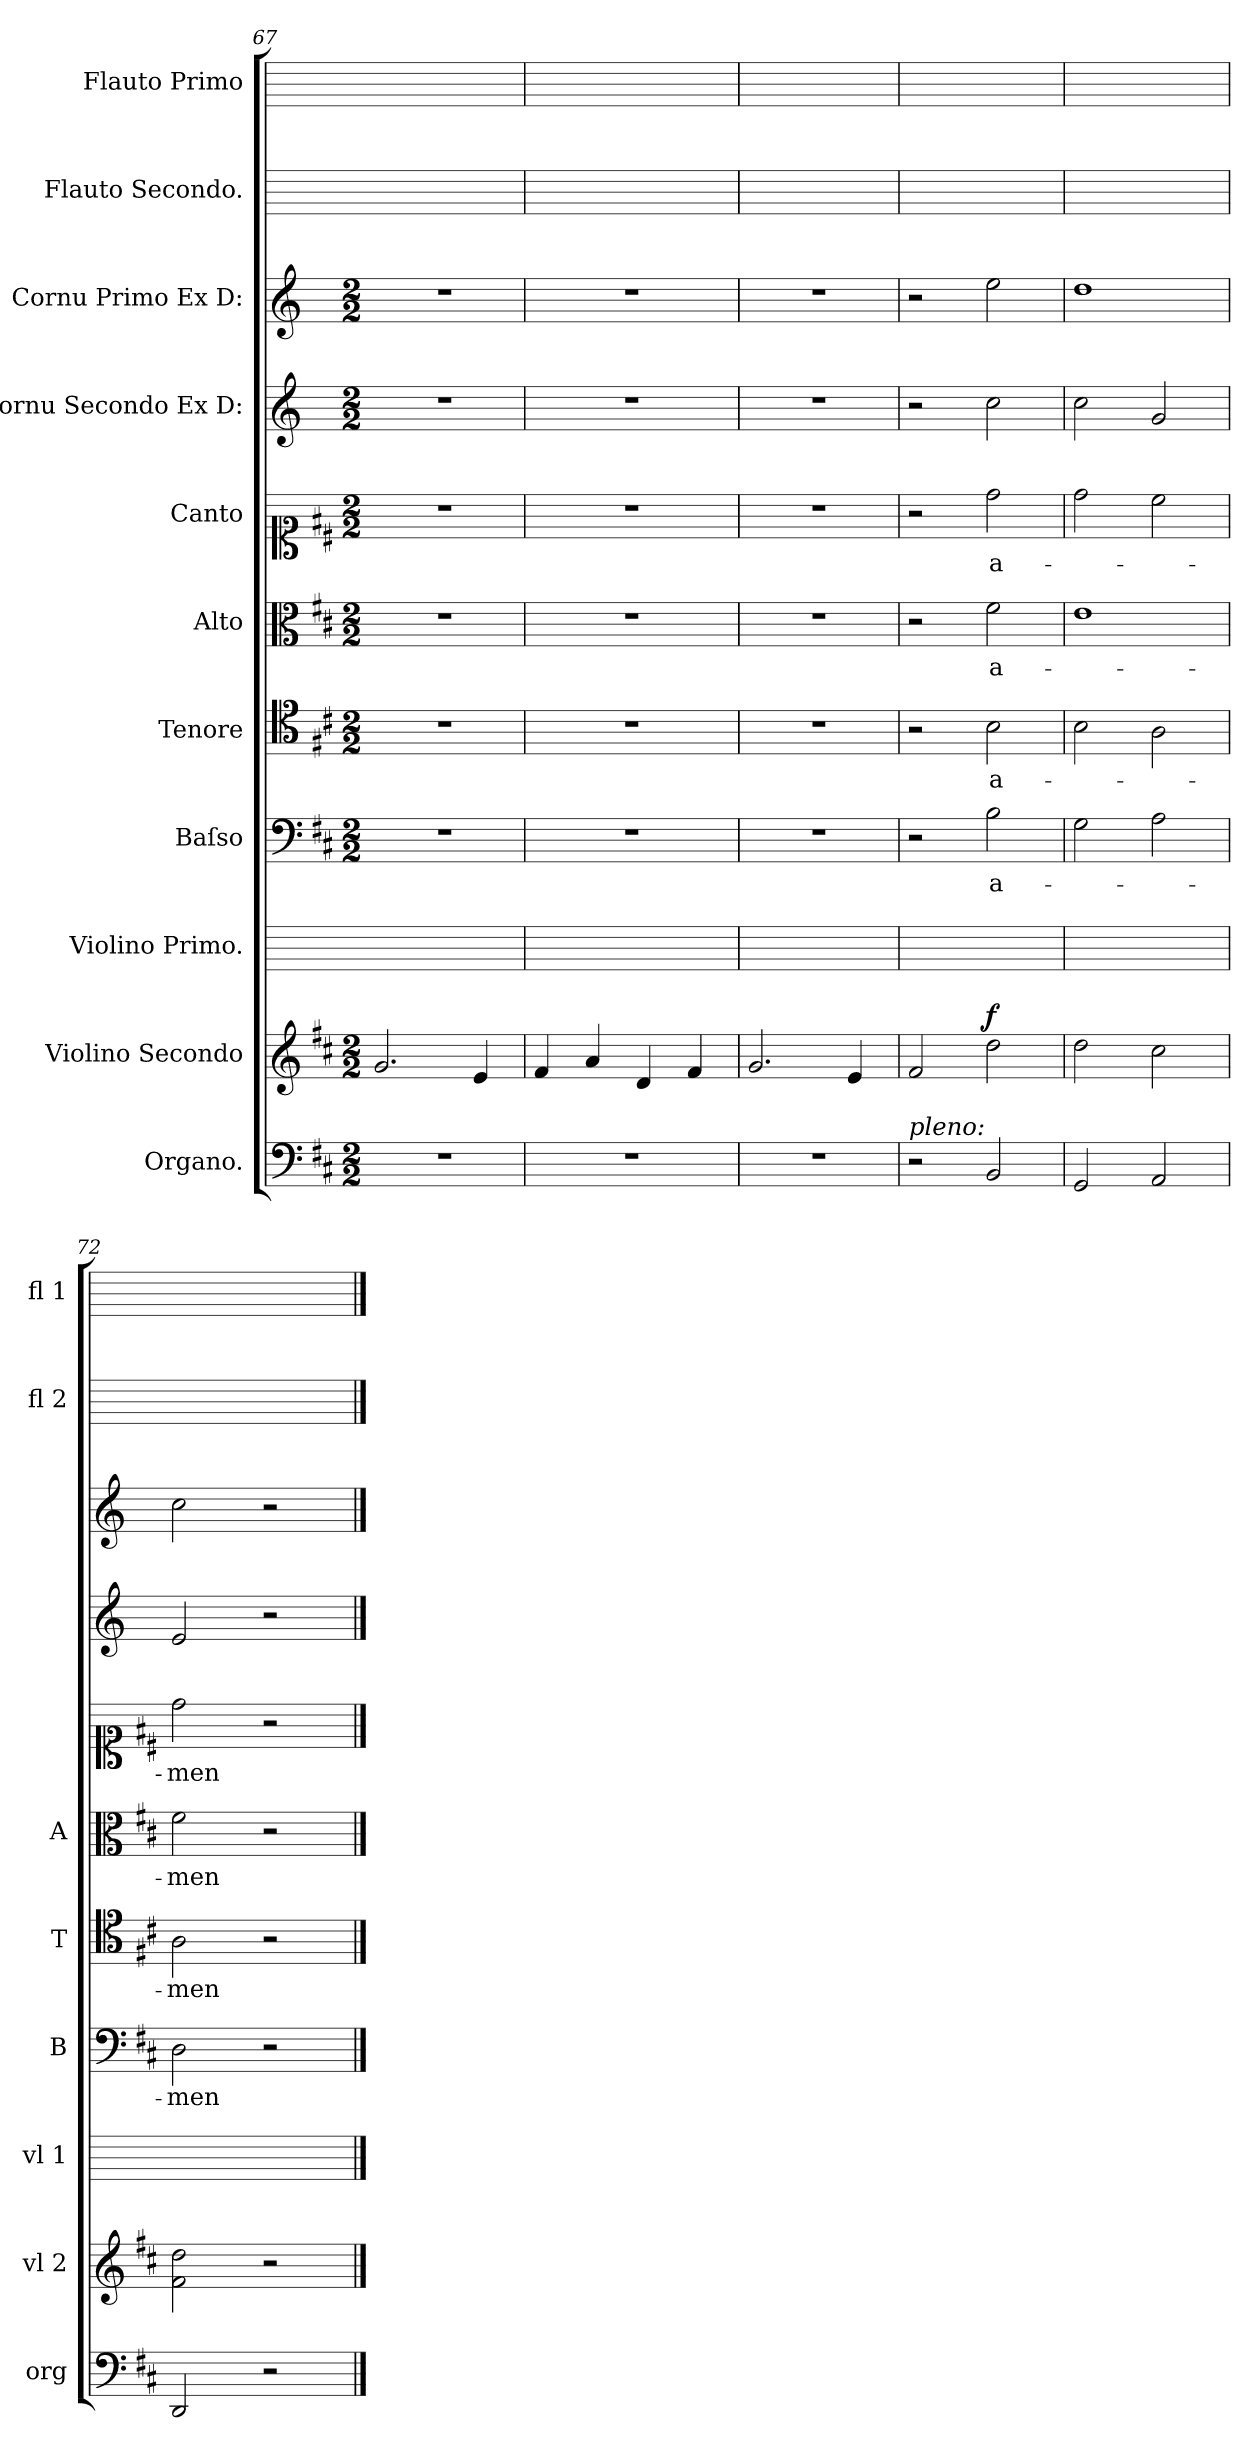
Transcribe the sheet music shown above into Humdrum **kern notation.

**kern	**kern	**dynam	**kern	**kern	**text	**kern	**text	**kern	**text	**kern	**text	**kern	**kern	**kern	**kern
*part11	*part10	*part10	*part9	*part8	*part8	*part7	*part7	*part6	*part6	*part5	*part5	*part4	*part3	*part2	*part1
*staff11	*staff10	*staff10	*staff9	*staff8	*staff8	*staff7	*staff7	*staff6	*staff6	*staff5	*staff5	*staff4	*staff3	*staff2	*staff1
*I"Organo.	*I"Violino Secondo	*	*I"Violino Primo.	*I"Baſso	*	*I"Tenore	*	*I"Alto	*	*I"Canto	*	*I"Cornu Secondo Ex D:	*I"Cornu Primo Ex D:	*I"Flauto Secondo.	*I"Flauto Primo
*I'org	*I'vl 2	*	*I'vl 1	*I'B	*	*I'T	*	*I'A	*	*	*	*	*	*I'fl 2	*I'fl 1
*clefF4	*clefG2	*	*	*clefF4	*	*clefC4	*	*clefC3	*	*clefC1	*	*clefG2	*clefG2	*	*
*	*	*	*	*	*	*	*	*	*	*	*	*ITrd6c10	*ITrd6c10	*	*
*k[f#c#]	*k[f#c#]	*	*	*k[f#c#]	*	*k[f#c#]	*	*k[f#c#]	*	*k[f#c#]	*	*k[f#c#]	*k[f#c#]	*	*
*M2/2	*M2/2	*	*	*M2/2	*	*M2/2	*	*M2/2	*	*M2/2	*	*M2/2	*M2/2	*	*
=67	=67	=67	=67	=67	=67	=67	=67	=67	=67	=67	=67	=67	=67	=67	=67
1r	2.g/	.	1ryy	1r	.	1r	.	1r	.	1r	.	1r	1r	1ryy	1ryy
.	4e/	.	.	.	.	.	.	.	.	.	.	.	.	.	.
=68	=68	=68	=68	=68	=68	=68	=68	=68	=68	=68	=68	=68	=68	=68	=68
1r	4f#/	.	1ryy	1r	.	1r	.	1r	.	1r	.	1r	1r	1ryy	1ryy
.	4a/	.	.	.	.	.	.	.	.	.	.	.	.	.	.
.	4d/	.	.	.	.	.	.	.	.	.	.	.	.	.	.
.	4f#/	.	.	.	.	.	.	.	.	.	.	.	.	.	.
=69	=69	=69	=69	=69	=69	=69	=69	=69	=69	=69	=69	=69	=69	=69	=69
1r	2.g/	.	1ryy	1r	.	1r	.	1r	.	1r	.	1r	1r	1ryy	1ryy
.	4e/	.	.	.	.	.	.	.	.	.	.	.	.	.	.
=70	=70	=70	=70	=70	=70	=70	=70	=70	=70	=70	=70	=70	=70	=70	=70
!LO:TX:a:i:t=pleno&colon;	!	!	!	!	!	!	!	!	!	!	!	!	!	!	!
2r	2f#/	.	1ryy	2r	.	2r	.	2r	.	2r	.	2r	2r	1ryy	1ryy
!	!	!LO:DY:a	!	!	!	!	!	!	!	!	!	!	!	!	!
2BB/	2dd\	f	.	2B\	a-	2B\	a-	2f#\	a-	2dd\	a-	2d\	2f#\	.	.
=71	=71	=71	=71	=71	=71	=71	=71	=71	=71	=71	=71	=71	=71	=71	=71
2GG/	2dd\	.	1ryy	2G\	.	2B\	.	1e	.	2dd\	.	2d\	1e	1ryy	1ryy
2AA/	2cc#\	.	.	2A\	.	2A\	.	.	.	2cc#\	.	2A/	.	.	.
=72	=72	=72	=72	=72	=72	=72	=72	=72	=72	=72	=72	=72	=72	=72	=72
2DD/	2f#\ 2dd\	.	1ryy	2D\	-men	2A\	-men	2f#\	-men	2dd\	-men	2F#/	2d\	1ryy	1ryy
2r	2r	.	.	2r	.	2r	.	2r	.	2r	.	2r	2r	.	.
==	==	==	==	==	==	==	==	==	==	==	==	==	==	==	==
*-	*-	*-	*-	*-	*-	*-	*-	*-	*-	*-	*-	*-	*-	*-	*-
